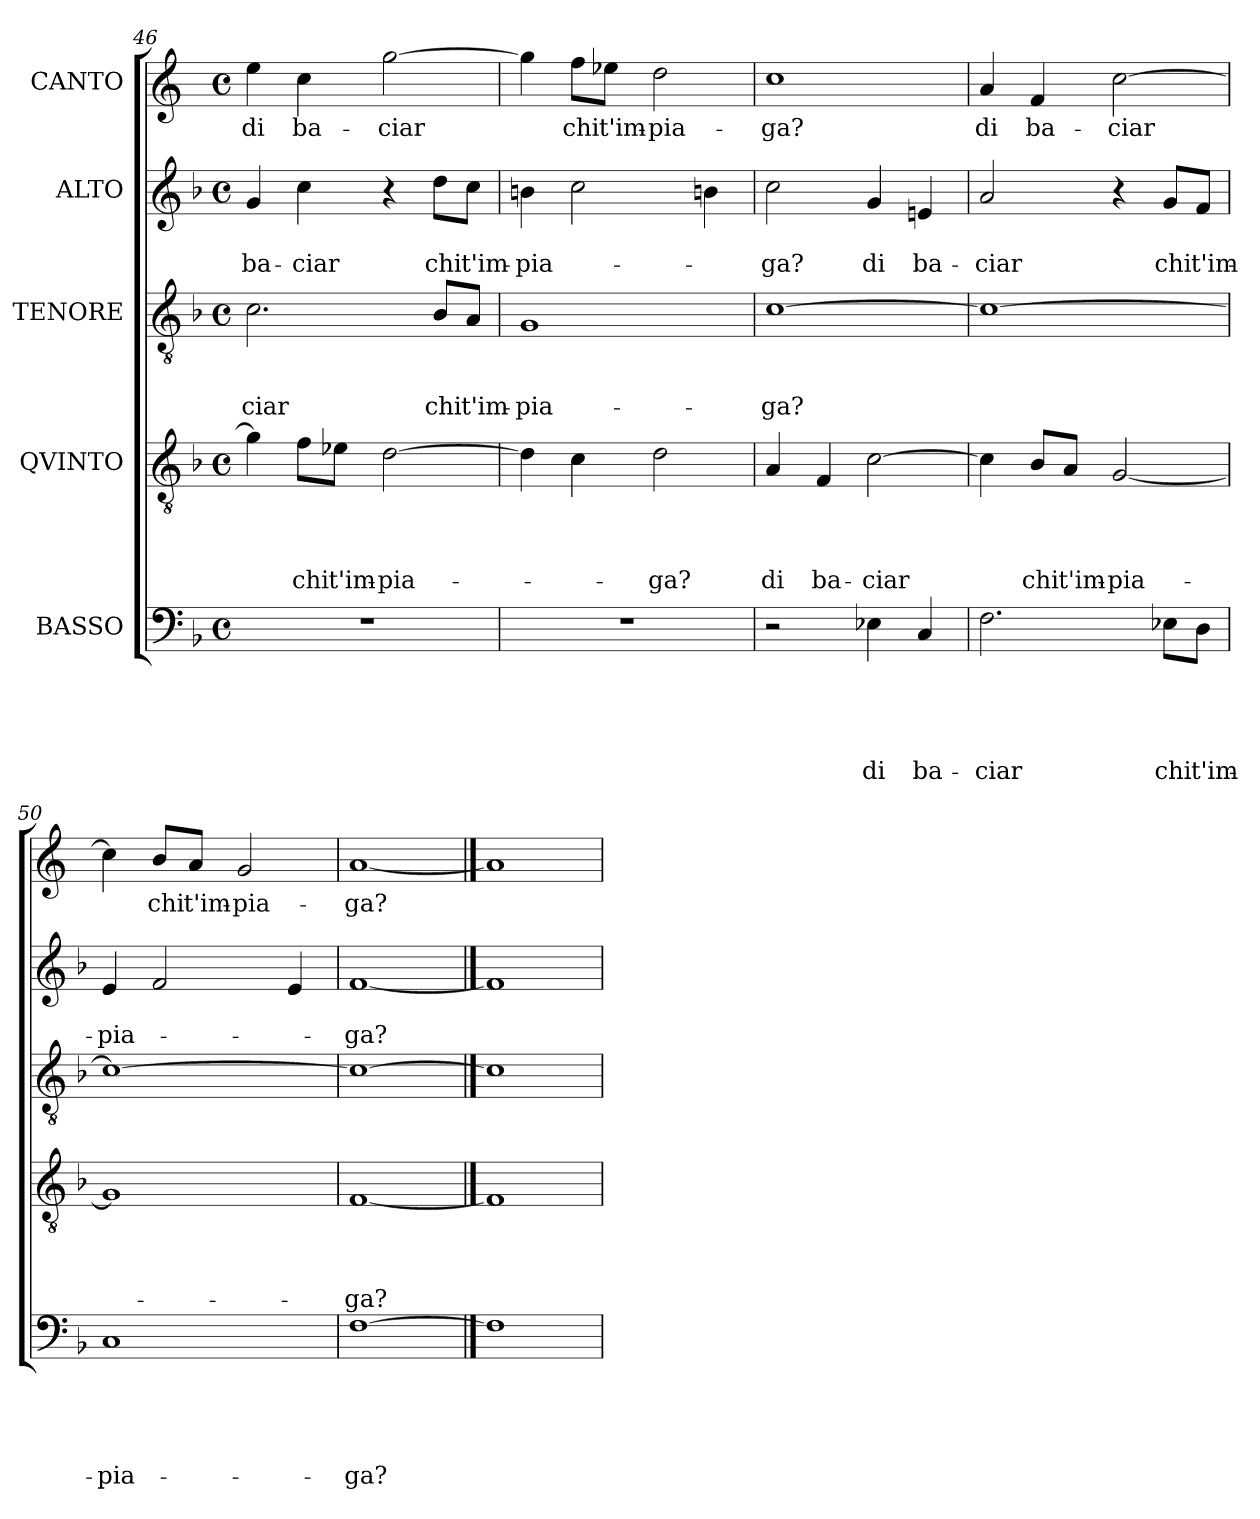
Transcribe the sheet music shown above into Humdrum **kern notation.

**kern	**text	**text	**text	**text	**text	**kern	**text	**text	**text	**text	**kern	**text	**text	**text	**kern	**text	**text	**kern	**text
*part5	*part5	*part5	*part5	*part5	*part5	*part4	*part4	*part4	*part4	*part4	*part3	*part3	*part3	*part3	*part2	*part2	*part2	*part1	*part1
*staff5	*staff5	*staff5	*staff5	*staff5	*staff5	*staff4	*staff4	*staff4	*staff4	*staff4	*staff3	*staff3	*staff3	*staff3	*staff2	*staff2	*staff2	*staff1	*staff1
*I"BASSO	*	*	*	*	*	*I"QVINTO	*	*	*	*	*I"TENORE	*	*	*	*I"ALTO	*	*	*I"CANTO	*
*clefF4	*	*	*	*	*	*clefGv2	*	*	*	*	*clefGv2	*	*	*	*clefG2	*	*	*clefG2	*
*k[b-]	*	*	*	*	*	*k[b-]	*	*	*	*	*k[b-]	*	*	*	*k[b-]	*	*	*k[]	*
*F:	*	*	*	*	*	*F:	*	*	*	*	*F:	*	*	*	*F:	*	*	*C:	*
*M4/4	*	*	*	*	*	*M4/4	*	*	*	*	*M4/4	*	*	*	*M4/4	*	*	*M4/4	*
*met(c)	*	*	*	*	*	*met(c)	*	*	*	*	*met(c)	*	*	*	*met(c)	*	*	*met(c)	*
=46	=46	=46	=46	=46	=46	=46	=46	=46	=46	=46	=46	=46	=46	=46	=46	=46	=46	=46	=46
!	!	!	!	!	!	!	!	!	!	!	!	!	!	!LO:LY:b	!	!	!LO:LY:b	!	!LO:LY:b
1r	.	.	.	.	.	4g\]	.	.	.	.	2.c\	.	.	-ciar	4g/	.	ba-	4ee\	di
!	!	!	!	!	!	!	!	!	!	!LO:LY:b	!	!	!	!	!	!	!LO:LY:b	!	!LO:LY:b
.	.	.	.	.	.	8f\L	.	.	.	chi	.	.	.	.	4cc\	.	-ciar	4cc\	ba-
!	!	!	!	!	!	!	!	!	!	!LO:LY:b	!	!	!	!	!	!	!	!	!
.	.	.	.	.	.	8e-X\J	.	.	.	t'im-	.	.	.	.	.	.	.	.	.
!	!	!	!	!	!	!	!	!	!	!LO:LY:b:rj	!	!	!	!	!	!	!	!	!LO:LY:b
.	.	.	.	.	.	[>2d\	.	.	.	-pia-	.	.	.	.	4r	.	.	[>2gg\	-ciar
!	!	!	!	!	!	!	!	!	!	!	!	!	!	!LO:LY:b	!	!	!LO:LY:b	!	!
.	.	.	.	.	.	.	.	.	.	.	8B-/L	.	.	chi	8dd\L	.	chi	.	.
!	!	!	!	!	!	!	!	!	!	!	!	!	!	!LO:LY:b	!	!	!LO:LY:b	!	!
.	.	.	.	.	.	.	.	.	.	.	8A/J	.	.	t'im-	8cc\J	.	t'im-	.	.
=47	=47	=47	=47	=47	=47	=47	=47	=47	=47	=47	=47	=47	=47	=47	=47	=47	=47	=47	=47
!	!	!	!	!	!	!	!	!	!	!	!	!	!	!LO:LY:b	!	!	!LO:LY:b	!	!
1r	.	.	.	.	.	4d\]	.	.	.	.	1G	.	.	-pia-	4bn\	.	-pia-	4gg\]	.
!	!	!	!	!	!	!	!	!	!	!	!	!	!	!	!	!	!	!	!LO:LY:b
.	.	.	.	.	.	4c\	.	.	.	.	.	.	.	.	2cc\	.	.	8ff\L	chi
!	!	!	!	!	!	!	!	!	!	!	!	!	!	!	!	!	!	!	!LO:LY:b
.	.	.	.	.	.	.	.	.	.	.	.	.	.	.	.	.	.	8ee-i\J	t'im-
!	!	!	!	!	!	!	!	!	!	!LO:LY:b	!	!	!	!	!	!	!	!	!LO:LY:b:rj
.	.	.	.	.	.	2d\	.	.	.	-ga?	.	.	.	.	.	.	.	2dd\	-pia-
.	.	.	.	.	.	.	.	.	.	.	.	.	.	.	4bn\	.	.	.	.
=48	=48	=48	=48	=48	=48	=48	=48	=48	=48	=48	=48	=48	=48	=48	=48	=48	=48	=48	=48
!	!	!	!	!	!	!	!	!	!	!LO:LY:b	!	!	!	!LO:LY:b	!	!	!LO:LY:b	!	!LO:LY:b
2r	.	.	.	.	.	4A/	.	.	.	di	[>1c	.	.	-ga?	2cc\	.	-ga?	1cc	-ga?
!	!	!	!	!	!	!	!	!	!	!LO:LY:b	!	!	!	!	!	!	!	!	!
.	.	.	.	.	.	4F/	.	.	.	ba-	.	.	.	.	.	.	.	.	.
!	!	!	!	!	!LO:LY:b	!	!	!	!	!LO:LY:b	!	!	!	!	!	!	!LO:LY:b	!	!
4E-X\	.	.	.	.	di	[>2c\	.	.	.	-ciar	.	.	.	.	4g/	.	di	.	.
!	!	!	!	!	!LO:LY:b	!	!	!	!	!	!	!	!	!	!	!	!LO:LY:b	!	!
4C/	.	.	.	.	ba-	.	.	.	.	.	.	.	.	.	4eni/	.	ba-	.	.
=49	=49	=49	=49	=49	=49	=49	=49	=49	=49	=49	=49	=49	=49	=49	=49	=49	=49	=49	=49
!	!	!	!	!	!LO:LY:b	!	!	!	!	!	!	!	!	!	!	!	!LO:LY:b	!	!LO:LY:b
2.F\	.	.	.	.	-ciar	4c\]	.	.	.	.	1c_	.	.	.	2a/	.	-ciar	4a/	di
!	!	!	!	!	!	!	!	!	!	!LO:LY:b	!	!	!	!	!	!	!	!	!LO:LY:b
.	.	.	.	.	.	8B-/L	.	.	.	chi	.	.	.	.	.	.	.	4f/	ba-
!	!	!	!	!	!	!	!	!	!	!LO:LY:b	!	!	!	!	!	!	!	!	!
.	.	.	.	.	.	8A/J	.	.	.	t'im-	.	.	.	.	.	.	.	.	.
!	!	!	!	!	!	!	!	!	!	!LO:LY:b:rj	!	!	!	!	!	!	!	!	!LO:LY:b
.	.	.	.	.	.	[<2G/	.	.	.	-pia-	.	.	.	.	4r	.	.	[>2cc\	-ciar
!	!	!	!	!	!LO:LY:b	!	!	!	!	!	!	!	!	!	!	!	!LO:LY:b	!	!
8E-X\L	.	.	.	.	chi	.	.	.	.	.	.	.	.	.	8g/L	.	chi	.	.
!	!	!	!	!	!LO:LY:b	!	!	!	!	!	!	!	!	!	!	!	!LO:LY:b	!	!
8D\J	.	.	.	.	t'im-	.	.	.	.	.	.	.	.	.	8f/J	.	t'im-	.	.
=50	=50	=50	=50	=50	=50	=50	=50	=50	=50	=50	=50	=50	=50	=50	=50	=50	=50	=50	=50
!	!	!	!	!	!LO:LY:b	!	!	!	!	!	!	!	!	!	!	!	!LO:LY:b	!	!
1C	.	.	.	.	-pia-	1G]	.	.	.	.	1c_	.	.	.	4e/	.	-pia-	4cc\]	.
!	!	!	!	!	!	!	!	!	!	!	!	!	!	!	!	!	!	!	!LO:LY:b
.	.	.	.	.	.	.	.	.	.	.	.	.	.	.	2f/	.	.	8b/L	chi
!	!	!	!	!	!	!	!	!	!	!	!	!	!	!	!	!	!	!	!LO:LY:b
.	.	.	.	.	.	.	.	.	.	.	.	.	.	.	.	.	.	8a/J	t'im-
!	!	!	!	!	!	!	!	!	!	!	!	!	!	!	!	!	!	!	!LO:LY:b:rj
.	.	.	.	.	.	.	.	.	.	.	.	.	.	.	.	.	.	2g/	-pia-
.	.	.	.	.	.	.	.	.	.	.	.	.	.	.	4e/	.	.	.	.
=51	=51	=51	=51	=51	=51	=51	=51	=51	=51	=51	=51	=51	=51	=51	=51	=51	=51	=51	=51
!	!	!	!	!	!LO:LY:b	!	!	!	!	!LO:LY:b	!	!	!	!	!	!	!LO:LY:b	!	!LO:LY:b
[1F	.	.	.	.	-ga?	[1F	.	.	.	-ga?	1c_	.	.	.	[1f	.	-ga?	[1a	-ga?
==52	==52	==52	==52	==52	==52	==52	==52	==52	==52	==52	==52	==52	==52	==52	==52	==52	==52	==52	==52
1F]	.	.	.	.	.	1F]	.	.	.	.	1c]	.	.	.	1f]	.	.	1a]	.
=	=	=	=	=	=	=	=	=	=	=	=	=	=	=	=	=	=	=	=
*-	*-	*-	*-	*-	*-	*-	*-	*-	*-	*-	*-	*-	*-	*-	*-	*-	*-	*-	*-
